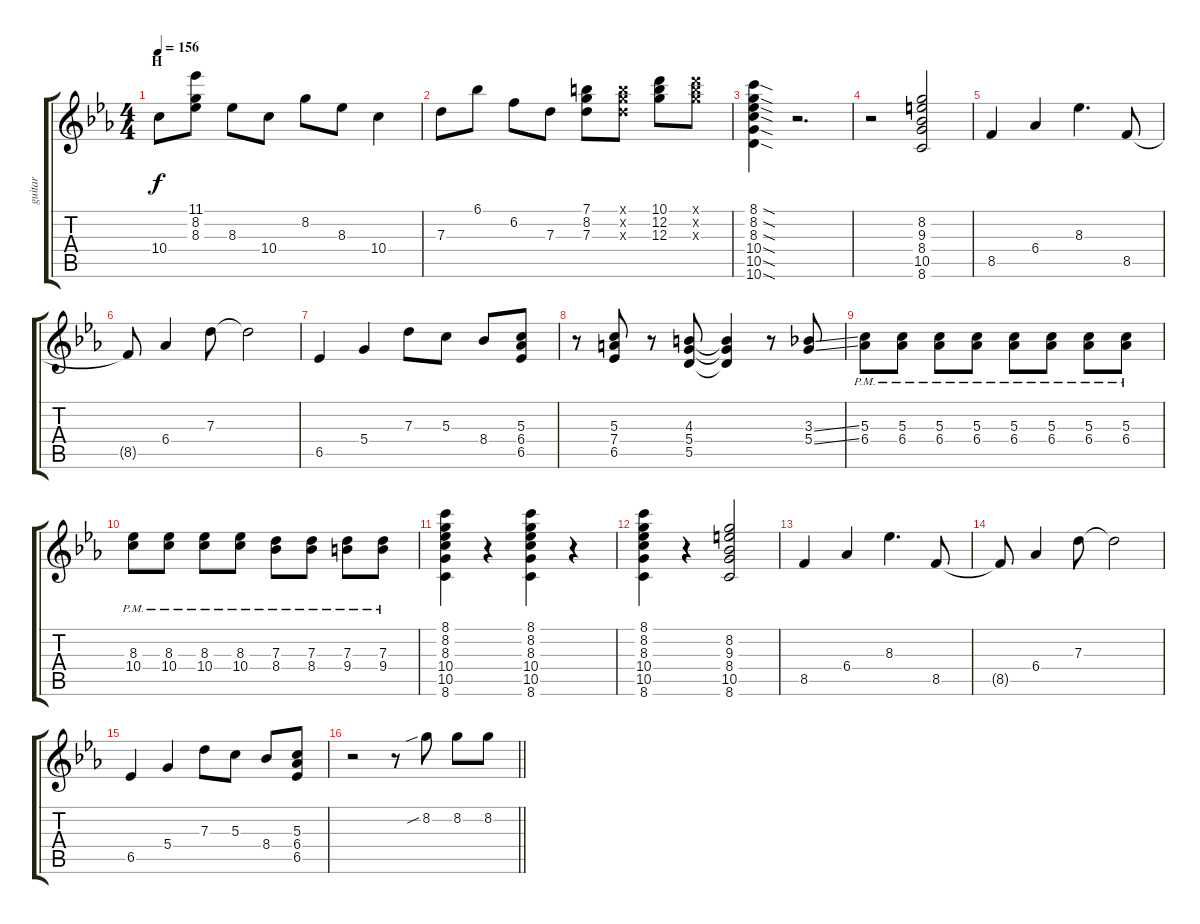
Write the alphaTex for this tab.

\track ("guitar" "guitar") {instrument overdrivenguitar}
\staff {score tabs}
\tuning (E4 B3 G3 D3 A2 E2) {hide}
\ts (4 4)
\section ("" "H")
\tempo 156
\clef g2
\ks eb
10.4.8{dy f} (11.1 8.2 8.3).8 8.3.8 10.4.8 8.2.8 8.3.8 10.4.4 |
7.3.8 6.1.8 6.2.8 7.3.8 (7.1 8.2 7.3).8 (7.1{x} 8.2{x} 7.3{x}).8 (10.1 12.2 12.3).8 (10.1{x} 12.2{x} 12.3{x}).8 |
(8.1{sod} 8.2{sod} 8.3{sod} 10.4{sod} 10.5{sod} 10.6{sod}).4 r.2{d} |
r.2 (8.2 9.3 8.4 10.5 8.6).2 |
8.5.4 6.4.4 8.3.4{d} 8.5.8 |
8.5{t}.8 6.4.4 7.3.8 7.3{t}.2 |
6.5.4 5.4.4 7.3.8 5.3.8 8.4.8 (5.3 6.4 6.5).8 |
r.8 (5.3 7.4 6.5).8 r.8 (4.3 5.4 5.5).8 (4.3{t} 5.4{t} 5.5{t}).4 r.8 (3.3{ss} 5.4{ss}).8 |
(5.3{pm} 6.4{pm}).8 (5.3{pm} 6.4{pm}).8 (5.3{pm} 6.4{pm}).8 (5.3{pm} 6.4{pm}).8 (5.3{pm} 6.4{pm}).8 (5.3{pm} 6.4{pm}).8 (5.3{pm} 6.4{pm}).8 (5.3{pm} 6.4{pm}).8 |
(8.3{pm} 10.4{pm}).8 (8.3{pm} 10.4{pm}).8 (8.3{pm} 10.4{pm}).8 (8.3{pm} 10.4{pm}).8 (7.3{pm} 8.4{pm}).8 (7.3{pm} 8.4{pm}).8 (7.3{pm} 9.4{pm}).8 (7.3{pm} 9.4{pm}).8 |
(8.1 8.2 8.3 10.4 10.5 8.6).4 r.4 (8.1 8.2 8.3 10.4 10.5 8.6).4 r.4 |
(8.1 8.2 8.3 10.4 10.5 8.6).4 r.4 (8.2 9.3 8.4 10.5 8.6).2 |
8.5.4 6.4.4 8.3.4{d} 8.5.8 |
8.5{t}.8 6.4.4 7.3.8 7.3{t}.2 |
6.5.4 5.4.4 7.3.8 5.3.8 8.4.8 (5.3 6.4 6.5).8 |
\barLineRight lightlight
r.2 r.8 8.2{sib}.8 8.2.8 8.2.8
